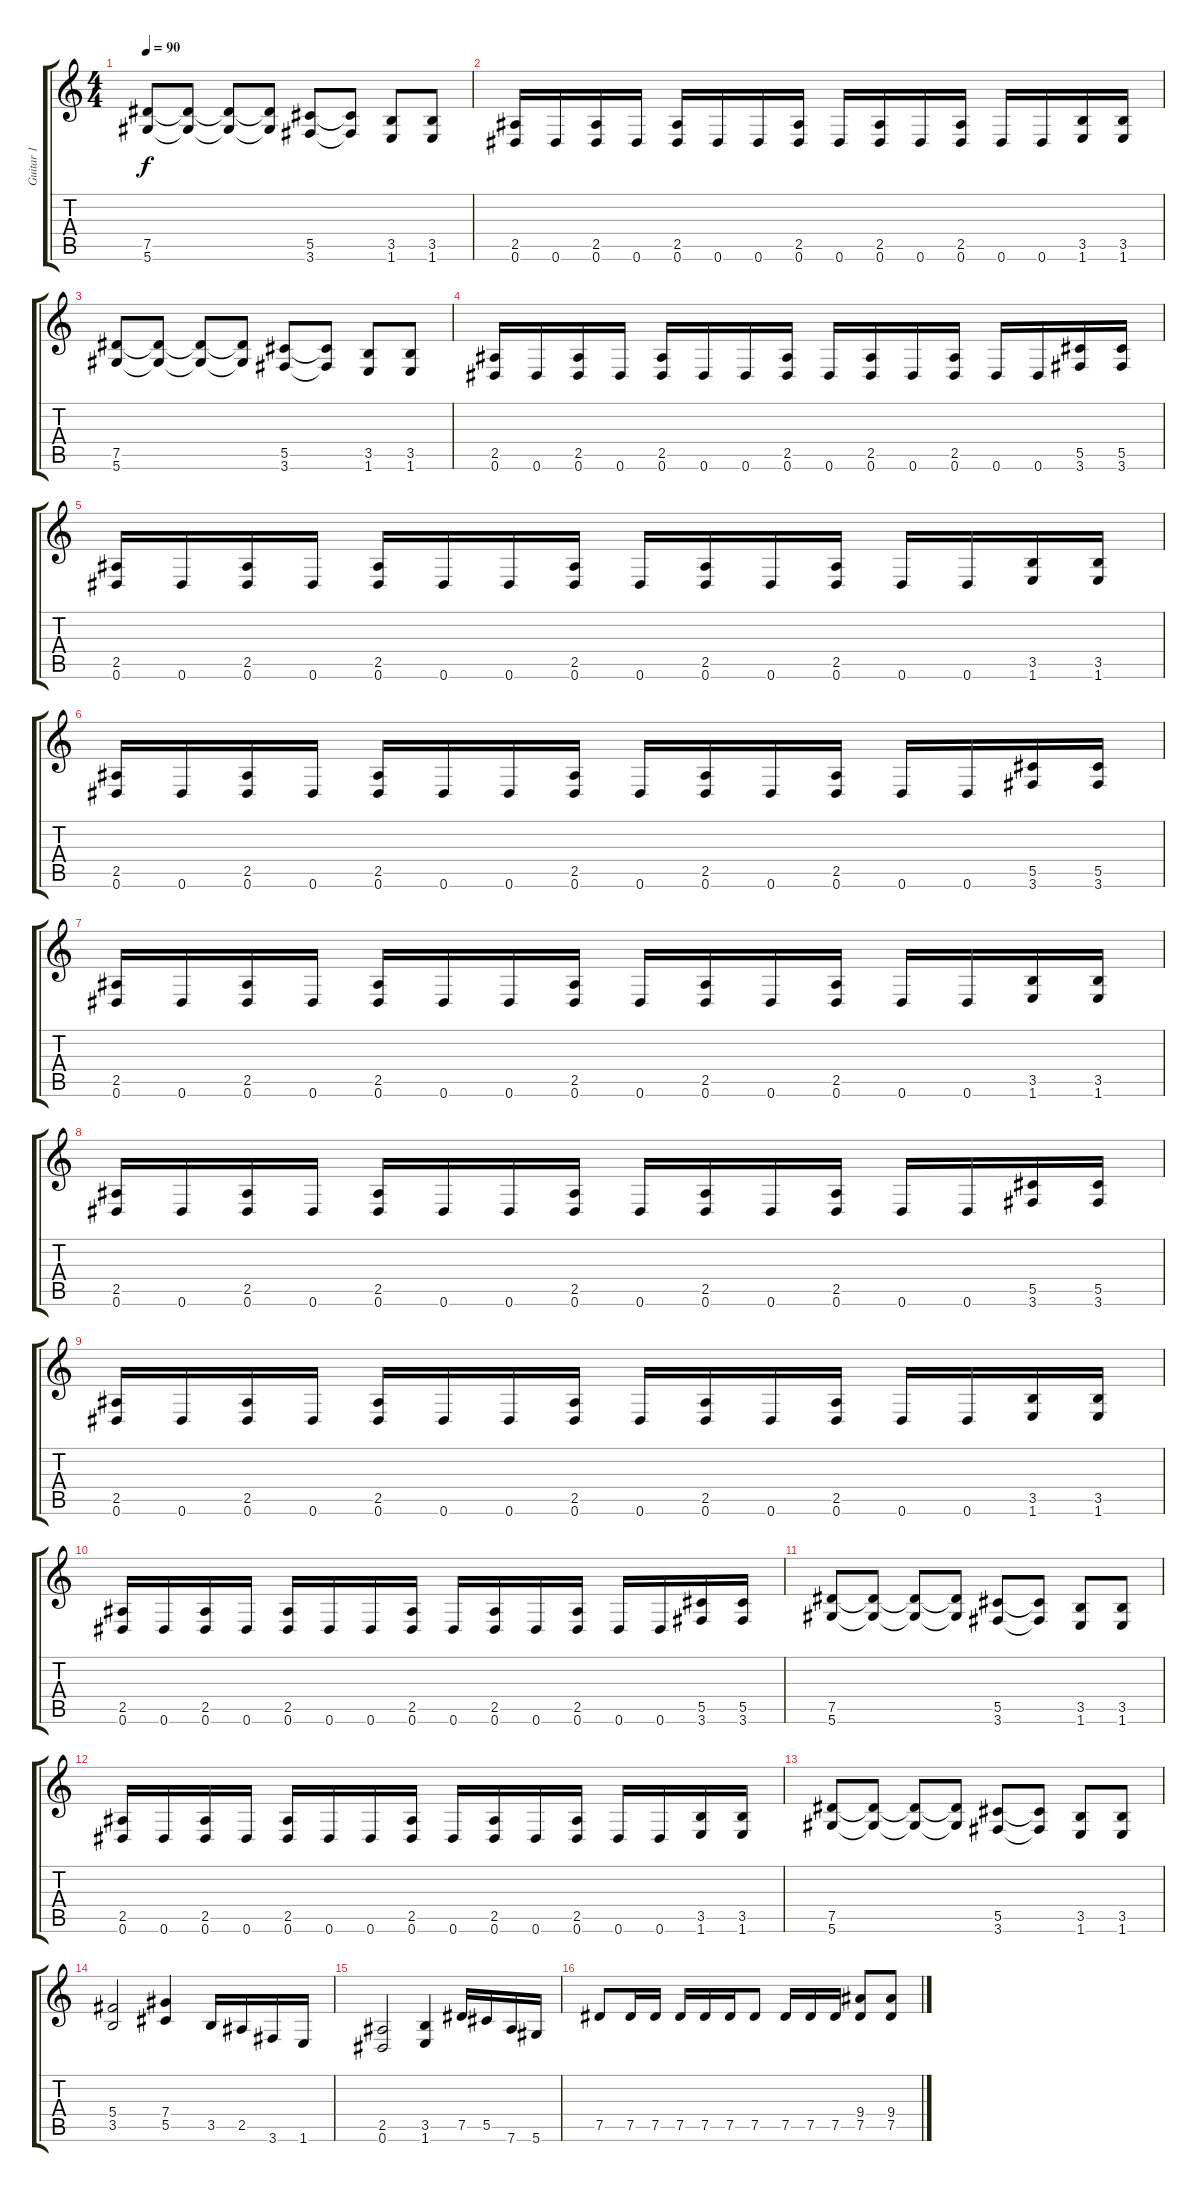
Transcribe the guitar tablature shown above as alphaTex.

\track ("Guitar 1" "Guitar 1") {instrument distortionguitar}
\staff {score tabs}
\tuning (Eb4 Bb3 Gb3 Db3 Ab2 Eb2) {hide}
\ts (4 4)
\tempo 90
\clef g2
\ks c
(7.5 5.6).8{dy f} (7.5{t} 5.6{t}).8 (7.5{t} 5.6{t}).8 (7.5{t} 5.6{t}).8 (5.5 3.6).8 (5.5{t} 3.6{t}).8 (3.5 1.6).8 (3.5 1.6).8 |
(2.5 0.6).16 0.6.16 (2.5 0.6).16 0.6.16 (2.5 0.6).16 0.6.16 0.6.16 (2.5 0.6).16 0.6.16 (2.5 0.6).16 0.6.16 (2.5 0.6).16 0.6.16 0.6.16 (3.5 1.6).16 (3.5 1.6).16 |
(7.5 5.6).8 (7.5{t} 5.6{t}).8 (7.5{t} 5.6{t}).8 (7.5{t} 5.6{t}).8 (5.5 3.6).8 (5.5{t} 3.6{t}).8 (3.5 1.6).8 (3.5 1.6).8 |
(2.5 0.6).16 0.6.16 (2.5 0.6).16 0.6.16 (2.5 0.6).16 0.6.16 0.6.16 (2.5 0.6).16 0.6.16 (2.5 0.6).16 0.6.16 (2.5 0.6).16 0.6.16 0.6.16 (5.5 3.6).16 (5.5 3.6).16 |
(2.5 0.6).16 0.6.16 (2.5 0.6).16 0.6.16 (2.5 0.6).16 0.6.16 0.6.16 (2.5 0.6).16 0.6.16 (2.5 0.6).16 0.6.16 (2.5 0.6).16 0.6.16 0.6.16 (3.5 1.6).16 (3.5 1.6).16 |
(2.5 0.6).16 0.6.16 (2.5 0.6).16 0.6.16 (2.5 0.6).16 0.6.16 0.6.16 (2.5 0.6).16 0.6.16 (2.5 0.6).16 0.6.16 (2.5 0.6).16 0.6.16 0.6.16 (5.5 3.6).16 (5.5 3.6).16 |
(2.5 0.6).16 0.6.16 (2.5 0.6).16 0.6.16 (2.5 0.6).16 0.6.16 0.6.16 (2.5 0.6).16 0.6.16 (2.5 0.6).16 0.6.16 (2.5 0.6).16 0.6.16 0.6.16 (3.5 1.6).16 (3.5 1.6).16 |
(2.5 0.6).16 0.6.16 (2.5 0.6).16 0.6.16 (2.5 0.6).16 0.6.16 0.6.16 (2.5 0.6).16 0.6.16 (2.5 0.6).16 0.6.16 (2.5 0.6).16 0.6.16 0.6.16 (5.5 3.6).16 (5.5 3.6).16 |
(2.5 0.6).16 0.6.16 (2.5 0.6).16 0.6.16 (2.5 0.6).16 0.6.16 0.6.16 (2.5 0.6).16 0.6.16 (2.5 0.6).16 0.6.16 (2.5 0.6).16 0.6.16 0.6.16 (3.5 1.6).16 (3.5 1.6).16 |
(2.5 0.6).16 0.6.16 (2.5 0.6).16 0.6.16 (2.5 0.6).16 0.6.16 0.6.16 (2.5 0.6).16 0.6.16 (2.5 0.6).16 0.6.16 (2.5 0.6).16 0.6.16 0.6.16 (5.5 3.6).16 (5.5 3.6).16 |
(7.5 5.6).8 (7.5{t} 5.6{t}).8 (7.5{t} 5.6{t}).8 (7.5{t} 5.6{t}).8 (5.5 3.6).8 (5.5{t} 3.6{t}).8 (3.5 1.6).8 (3.5 1.6).8 |
(2.5 0.6).16 0.6.16 (2.5 0.6).16 0.6.16 (2.5 0.6).16 0.6.16 0.6.16 (2.5 0.6).16 0.6.16 (2.5 0.6).16 0.6.16 (2.5 0.6).16 0.6.16 0.6.16 (3.5 1.6).16 (3.5 1.6).16 |
(7.5 5.6).8 (7.5{t} 5.6{t}).8 (7.5{t} 5.6{t}).8 (7.5{t} 5.6{t}).8 (5.5 3.6).8 (5.5{t} 3.6{t}).8 (3.5 1.6).8 (3.5 1.6).8 |
(5.4 3.5).2 (7.4 5.5).4 3.5.16 2.5.16 3.6.16 1.6.16 |
(2.5 0.6).2 (3.5 1.6).4 7.5.16 5.5.16 7.6.16 5.6.16 |
7.5.8 7.5.16 7.5.16 7.5.16 7.5.16 7.5.16 7.5.8 7.5.16 7.5.16 7.5.16 (9.4 7.5).8 (9.4 7.5).8
